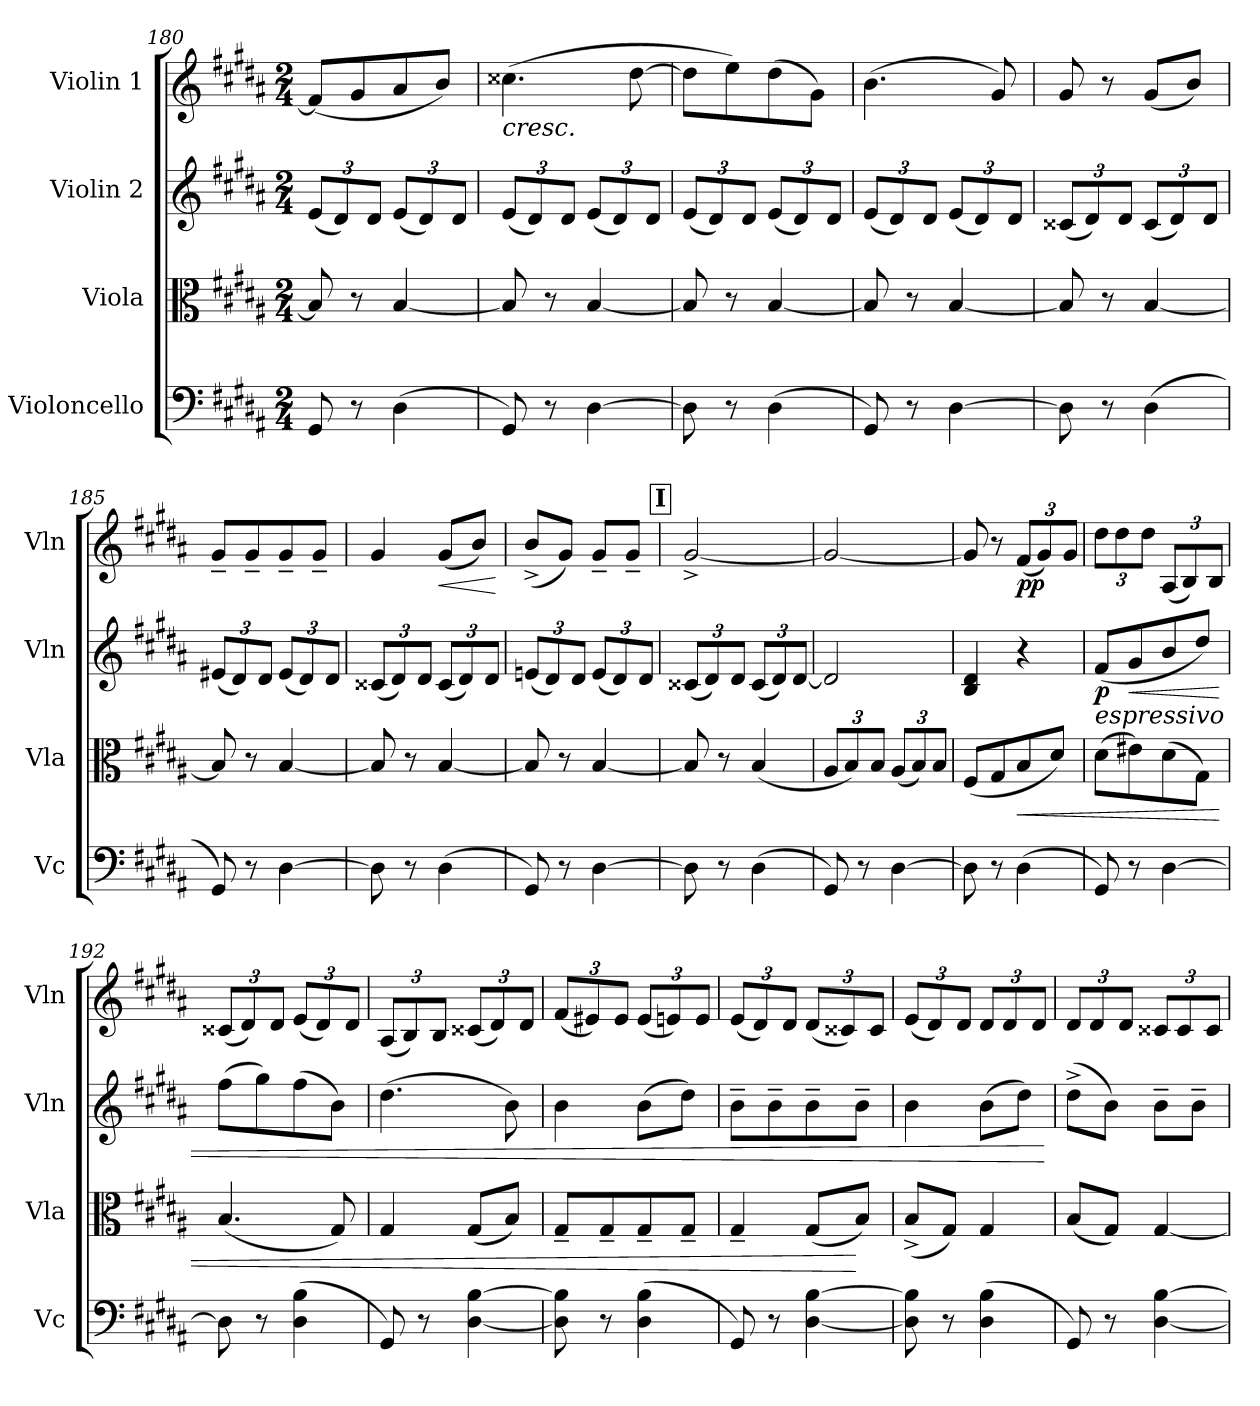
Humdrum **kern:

**kern	**kern	**dynam	**kern	**dynam	**kern	**dynam
*part4	*part3	*part3	*part2	*part2	*part1	*part1
*staff4	*staff3	*staff3	*staff2	*staff2	*staff1	*staff1
*I"Violoncello	*I"Viola	*	*I"Violin 2	*	*I"Violin 1	*
*I'Vc	*I'Vla	*	*I'Vln	*	*I'Vln	*
*clefF4	*clefC3	*	*clefG2	*	*clefG2	*
*k[f#c#g#d#a#]	*k[f#c#g#d#a#]	*	*k[f#c#g#d#a#]	*	*k[f#c#g#d#a#]	*
*M2/4	*M2/4	*	*M2/4	*	*M2/4	*
*	*	*	*Xbrackettup	*	*	*
=180	=180	=180	=180	=180	=180	=180
8GG#/	8B/]	.	(12e/L	.	(8f##/L]	.
.	.	.	12d#/)	.	.	.
8r	8r	.	.	.	8g#/	.
.	.	.	12d#/J	.	.	.
(4D#\	[<4B/	.	(12e/L	.	8a#/	.
.	.	.	12d#/)	.	.	.
.	.	.	.	.	8b/J)	.
.	.	.	12d#/J	.	.	.
=181	=181	=181	=181	=181	=181	=181
!	!	!	!	!	!	!LO:HP:b
8GG#/)	8B/]	.	(12e/L	.	(4.cc##X\	<
.	.	.	12d#/)	.	.	.
8r	8r	.	.	.	.	.
.	.	.	12d#/J	.	.	.
[>4D#\	[<4B/	.	(12e/L	.	.	.
.	.	.	12d#/)	.	.	.
.	.	.	.	.	[8dd#\	.
.	.	.	12d#/J	.	.	.
=182	=182	=182	=182	=182	=182	=182
8D#\]	8B/]	.	(12e/L	.	8dd#\L]	.
.	.	.	12d#/)	.	.	.
8r	8r	.	.	.	8ee\)	.
.	.	.	12d#/J	.	.	.
(4D#\	[<4B/	.	(12e/L	.	(8dd#\	.
.	.	.	12d#/)	.	.	.
.	.	.	.	.	8g#\J)	.
.	.	.	12d#/J	.	.	.
=183	=183	=183	=183	=183	=183	=183
8GG#/)	8B/]	.	(12e/L	.	(4.b\	.
.	.	.	12d#/)	.	.	.
8r	8r	.	.	.	.	.
.	.	.	12d#/J	.	.	.
[>4D#\	[<4B/	.	(12e/L	.	.	.
.	.	.	12d#/)	.	.	.
.	.	.	.	.	8g#/)	.
.	.	.	12d#/J	.	.	.
!!LO:LB:g=z
=184	=184	=184	=184	=184	=184	=184
8D#\]	8B/]	.	(12c##X/L	.	8g#/	.
.	.	.	12d#/)	.	.	.
8r	8r	.	.	.	8r	.
.	.	.	12d#/J	.	.	.
(4D#\	[<4B/	.	(12c##/L	.	(8g#/L	.
.	.	.	12d#/)	.	.	.
.	.	.	.	.	8b/J)	.
.	.	.	12d#/J	.	.	.
=185	=185	=185	=185	=185	=185	=185
8GG#/)	8B/]	.	(12e#X/L	.	8g#~/L	.
.	.	.	12d#/)	.	.	.
8r	8r	.	.	.	8g#~/	.
.	.	.	12d#/J	.	.	.
[>4D#\	[<4B/	.	(12e#/L	.	8g#~/	.
.	.	.	12d#/)	.	.	.
.	.	.	.	.	8g#~/J	.
.	.	.	12d#/J	.	.	.
=186	=186	=186	=186	=186	=186	=186
8D#\]	8B/]	.	(12c##X/L	.	4g#/	.
.	.	.	12d#/)	.	.	.
8r	8r	.	.	.	.	.
.	.	.	12d#/J	.	.	.
!	!	!	!	!	!	!LO:HP:b
(4D#\	[<4B/	.	(12c##/L	.	(8g#/L	<
.	.	.	12d#/)	.	.	.
.	.	.	.	.	8b/J)	.
.	.	.	12d#/J	.	.	.
.	.	.	.	.	.	[
=187	=187	=187	=187	=187	=187	=187
8GG#/)	8B/]	.	(12en/L	.	(8b^/L	.
.	.	.	12d#/)	.	.	.
8r	8r	.	.	.	8g#/J)	.
.	.	.	12d#/J	.	.	.
[>4D#\	[<4B/	.	(12e/L	.	8g#~/L	.
.	.	.	12d#/)	.	.	.
.	.	.	.	.	8g#~/J	.
.	.	.	12d#/J	.	.	.
!!LO:REH:place=s1:a:B:cj:fs=14:t=I
=188	=188	=188	=188	=188	=188	=188
8D#\]	8B/]	.	(12c##X/L	.	[2g#^/	.
.	.	.	12d#/)	.	.	.
8r	8r	.	.	.	.	.
.	.	.	12d#/J	.	.	.
(4D#\	(4B/	.	(12c##/L	.	.	.
.	.	.	12d#/)	.	.	.
.	.	.	[12d#/J	.	.	.
!!LO:LB:g=z
=189	=189	=189	=189	=189	=189	=189
*	*Xbrackettup	*	*	*	*	*
8GG#/)	12A#/L	.	2d#/]	.	2g#/_	.
.	12B/)	.	.	.	.	.
8r	.	.	.	.	.	.
.	12B/J	.	.	.	.	.
[4D#\	(12A#/L	.	.	.	.	.
.	12B/)	.	.	.	.	.
.	12B/J	.	.	.	.	.
=190	=190	=190	=190	=190	=190	=190
!	!	!LO:DY:b	!	!	!	!
!	!	!LO:DY:n=1:b	!	!	!	!
8D#\]	(8F#/L	p other-dynamics	4B/ 4d#/	.	8g#/]	.
8r	8G#/	.	.	.	8r	[
!	!	!LO:HP:b	!	!	!	!
*	*	*	*	*	*Xbrackettup	*
!	!	!	!	!	!	!LO:DY:b
(4D#\	8B/	<	4r	.	(12f#/L	pp
.	.	.	.	.	12g#/)	.
.	8d#/J)	.	.	.	.	.
.	.	.	.	.	12g#/J	.
=191	=191	=191	=191	=191	=191	=191
!	!	!	!LO:TX:b:i:t=espressivo	!	!	!
!	!	!	!	!LO:DY:b	!	!
8GG#/)	(8d#\L	.	(8f#/L	p	12dd#\L	.
.	.	.	.	.	12dd#\	.
!	!	!	!	!LO:HP:b	!	!
8r	8e#X\)	.	8g#/	<	.	.
.	.	.	.	.	12dd#\J	.
[>4D#\	(8d#\	.	8b/	.	(12A#/L	.
.	.	.	.	.	12B/)	.
.	8G#\J)	.	8dd#/J)	.	.	.
.	.	.	.	.	12B/J	.
=192	=192	=192	=192	=192	=192	=192
8D#\]	(4.B/	.	(8ff#\L	.	(12c##X/L	.
.	.	.	.	.	12d#/)	.
8r	.	.	8gg#\)	.	.	.
.	.	.	.	.	12d#/J	.
(4D#\ 4B\	.	.	(8ff#\	.	(12e/L	.
.	.	.	.	.	12d#/)	.
.	8G#/)	.	8b\J)	.	.	.
.	.	.	.	.	12d#/J	.
=193	=193	=193	=193	=193	=193	=193
8GG#/)	4G#/	.	(4.dd#\	.	(12A#/L	.
.	.	.	.	.	12B/)	.
8r	.	.	.	.	.	.
.	.	.	.	.	12B/J	.
[<4D#\ [>4B\	(8G#/L	.	.	.	(12c##X/L	.
.	.	.	.	.	12d#/)	.
.	8B/J)	.	8b\)	.	.	.
.	.	.	.	.	12d#/J	.
!!LO:LB:g=z
=194	=194	=194	=194	=194	=194	=194
8D#\] 8B\]	8G#~/L	.	4b\	.	(12f#/L	.
.	.	.	.	.	12e#X/)	.
8r	8G#~/	.	.	.	.	.
.	.	.	.	.	12e#/J	.
(4D#\ 4B\	8G#~/	.	(8b\L	.	(12e#/L	.
.	.	.	.	.	12en/)	.
.	8G#~/J	.	8dd#\J)	.	.	.
.	.	.	.	.	12e/J	.
=195	=195	=195	=195	=195	=195	=195
*	*^	*	*	*	*	*
8GG#/)	4G#~/	8ryy	.	8b~\L	.	(12e/L	.
.	.	.	.	.	.	12d#/)	.
8r	.	8ryy	.	8b~\	.	.	.
.	.	.	.	.	.	12d#/J	.
[<4D#\ [>4B\	(8G#/L	4ryy	.	8b~\	.	(12d#/L	.
.	.	.	.	.	.	12c##X/)	.
.	8B/J)	.	[	8b~\J	.	.	.
.	.	.	.	.	.	12c##/J	.
*	*v	*v	*	*	*	*	*
=196	=196	=196	=196	=196	=196	=196
8D#\] 8B\]	(8B^/L	.	4b\	.	(12e/L	.
.	.	.	.	.	12d#/)	.
8r	8G#/J)	.	.	.	.	.
.	.	.	.	.	12d#/J	.
(4D#\ 4B\	4G#/	.	(8b\L	.	12d#/L	.
.	.	.	.	.	12d#/	.
.	.	.	8dd#\J)	.	.	.
.	.	.	.	.	12d#/J	.
.	.	.	.	[	.	.
=197	=197	=197	=197	=197	=197	=197
8GG#/)	(8B/L	.	(8dd#^\L	.	12d#/L	.
.	.	.	.	.	12d#/	.
8r	8G#/J)	.	8b\J)	.	.	.
.	.	.	.	.	12d#/J	.
[<4D#\ [>4B\	[<4G#/	.	8b~\L	.	12c##X/L	.
.	.	.	.	.	12c##/	.
.	.	.	8b~\J	.	.	.
.	.	.	.	.	12c##/J	.
=	=	=	=	=	=	=
*-	*-	*-	*-	*-	*-	*-
